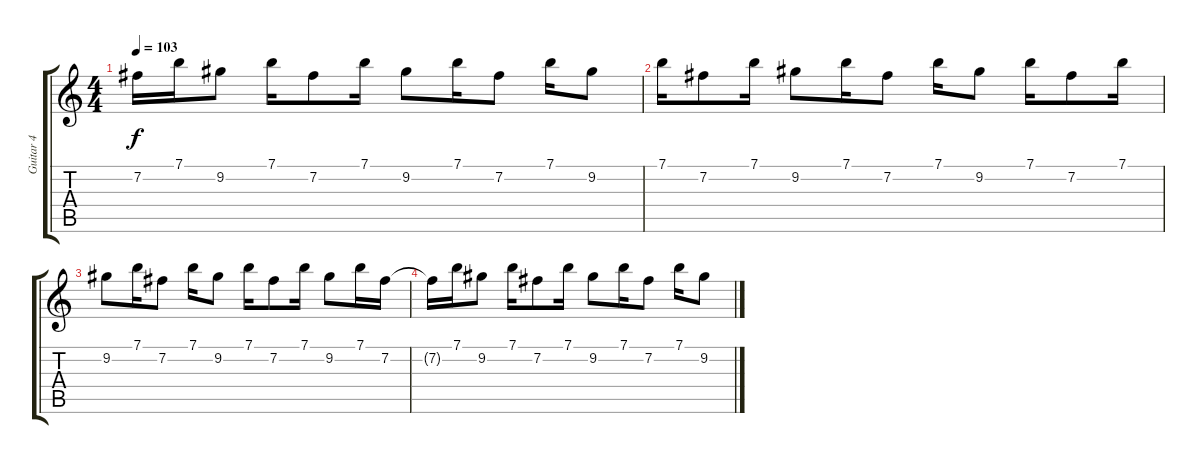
\track ("Guitar 4" "Guitar 4") {instrument acousticguitarsteel}
\staff {score tabs}
\tuning (E4 B3 G3 D3 A2 E2) {hide}
\ts (4 4)
\tempo 103
\clef g2
\ks c
7.2{t}.16{dy f} 7.1.16 9.2.8 7.1.16 7.2.8 7.1.16 9.2.8 7.1.16 7.2.8 7.1.16 9.2.8 |
7.1.16 7.2.8 7.1.16 9.2.8 7.1.16 7.2.8 7.1.16 9.2.8 7.1.16 7.2.8 7.1.16 |
9.2.8 7.1.16 7.2.8 7.1.16 9.2.8 7.1.16 7.2.8 7.1.16 9.2.8 7.1.16 7.2.16 |
7.2{t}.16 7.1.16 9.2.8 7.1.16 7.2.8 7.1.16 9.2.8 7.1.16 7.2.8 7.1.16 9.2.8
